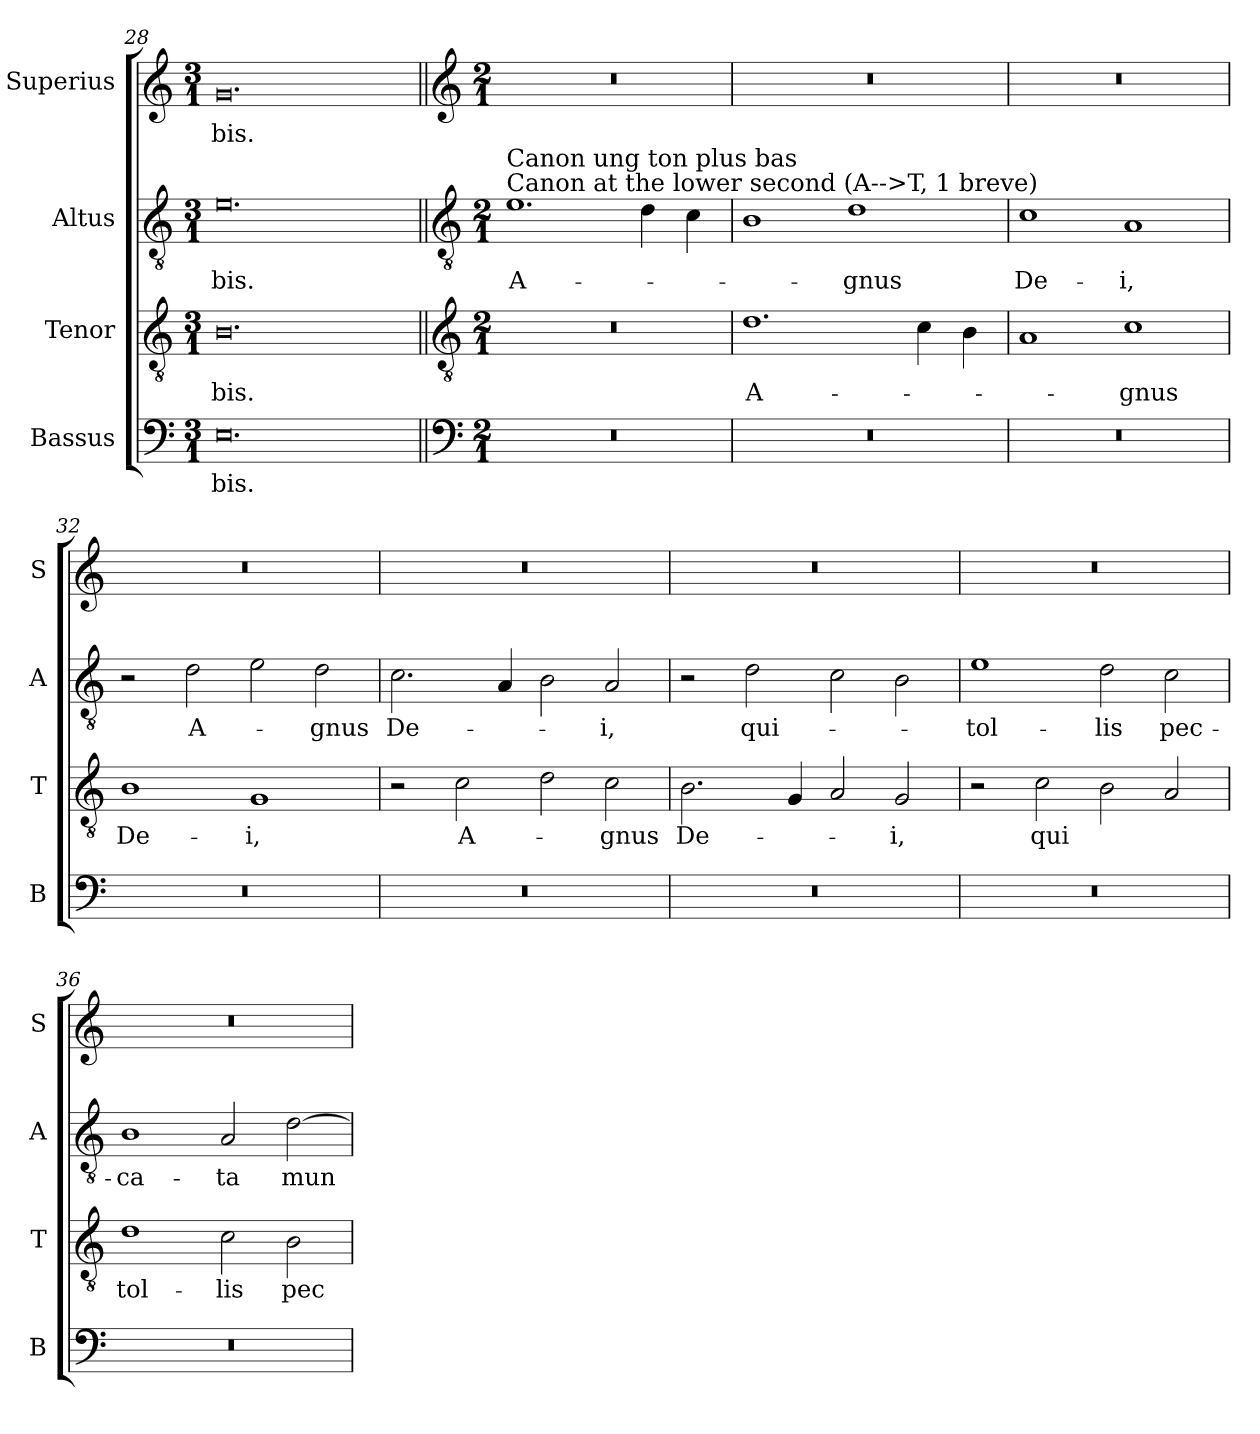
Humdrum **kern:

**kern	**text	**kern	**text	**kern	**text	**kern	**text
*part4	*part4	*part3	*part3	*part2	*part2	*part1	*part1
*staff4	*staff4	*staff3	*staff3	*staff2	*staff2	*staff1	*staff1
*I"Bassus	*	*I"Tenor	*	*I"Altus	*	*I"Superius	*
*I'B	*	*I'T	*	*I'A	*	*I'S	*
*clefF4	*	*clefGv2	*	*clefGv2	*	*clefG2	*
*k[]	*	*k[]	*	*k[]	*	*k[]	*
*M3/1	*	*M3/1	*	*M3/1	*	*M3/1	*
=28	=28	=28	=28	=28	=28	=28	=28
0.E	bis.	0.B	-bis.	0.e	-bis.	0.g	-bis.
!!LO:LB:g=z
=29||	=29||	=29||	=29||	=29||	=29||	=29||	=29||
*clefF4	*	*clefGv2	*	*clefGv2	*	*clefG2	*
*k[]	*	*k[]	*	*k[]	*	*k[]	*
*M2/1	*	*M2/1	*	*M2/1	*	*M2/1	*
!	!	!	!	!LO:TX:a:t=Canon at the lower second (A-->T, 1 breve)	!	!	!
!	!	!	!	!LO:TX:a:t=Canon ung ton plus bas	!	!	!
0r	.	0r	.	1.e	A-	0r	.
.	.	.	.	4d\	.	.	.
.	.	.	.	4c\	.	.	.
=30	=30	=30	=30	=30	=30	=30	=30
0r	.	1.d	A-	1B	.	0r	.
.	.	.	.	1d	-gnus	.	.
.	.	4c\	.	.	.	.	.
.	.	4B\	.	.	.	.	.
=31	=31	=31	=31	=31	=31	=31	=31
0r	.	1A	.	1c	De-	0r	.
.	.	1c	-gnus	1A	-i,	.	.
=32	=32	=32	=32	=32	=32	=32	=32
0r	.	1B	De-	2r	.	0r	.
.	.	.	.	2d\	A-	.	.
.	.	1G	-i,	2e\	.	.	.
.	.	.	.	2d\	-gnus	.	.
=33	=33	=33	=33	=33	=33	=33	=33
0r	.	2r	.	2.c\	De-	0r	.
.	.	2c\	A-	.	.	.	.
.	.	.	.	4A/	.	.	.
.	.	2d\	.	2B\	.	.	.
.	.	2c\	-gnus	2A/	-i,	.	.
=34	=34	=34	=34	=34	=34	=34	=34
0r	.	2.B\	De-	2r	.	0r	.
.	.	.	.	2d\	qui-	.	.
.	.	4G/	.	.	.	.	.
.	.	2A/	.	2c\	.	.	.
.	.	2G/	-i,	2B\	.	.	.
=35	=35	=35	=35	=35	=35	=35	=35
0r	.	2r	.	1e	-tol-	0r	.
.	.	2c\	qui	.	.	.	.
.	.	2B\	.	2d\	-lis	.	.
.	.	2A/	.	2c\	pec-	.	.
=36	=36	=36	=36	=36	=36	=36	=36
0r	.	1d	tol-	1B	-ca-	0r	.
.	.	2c\	-lis	2A/	-ta	.	.
.	.	2B\	pec-	[2d\	mun-	.	.
=	=	=	=	=	=	=	=
*-	*-	*-	*-	*-	*-	*-	*-
